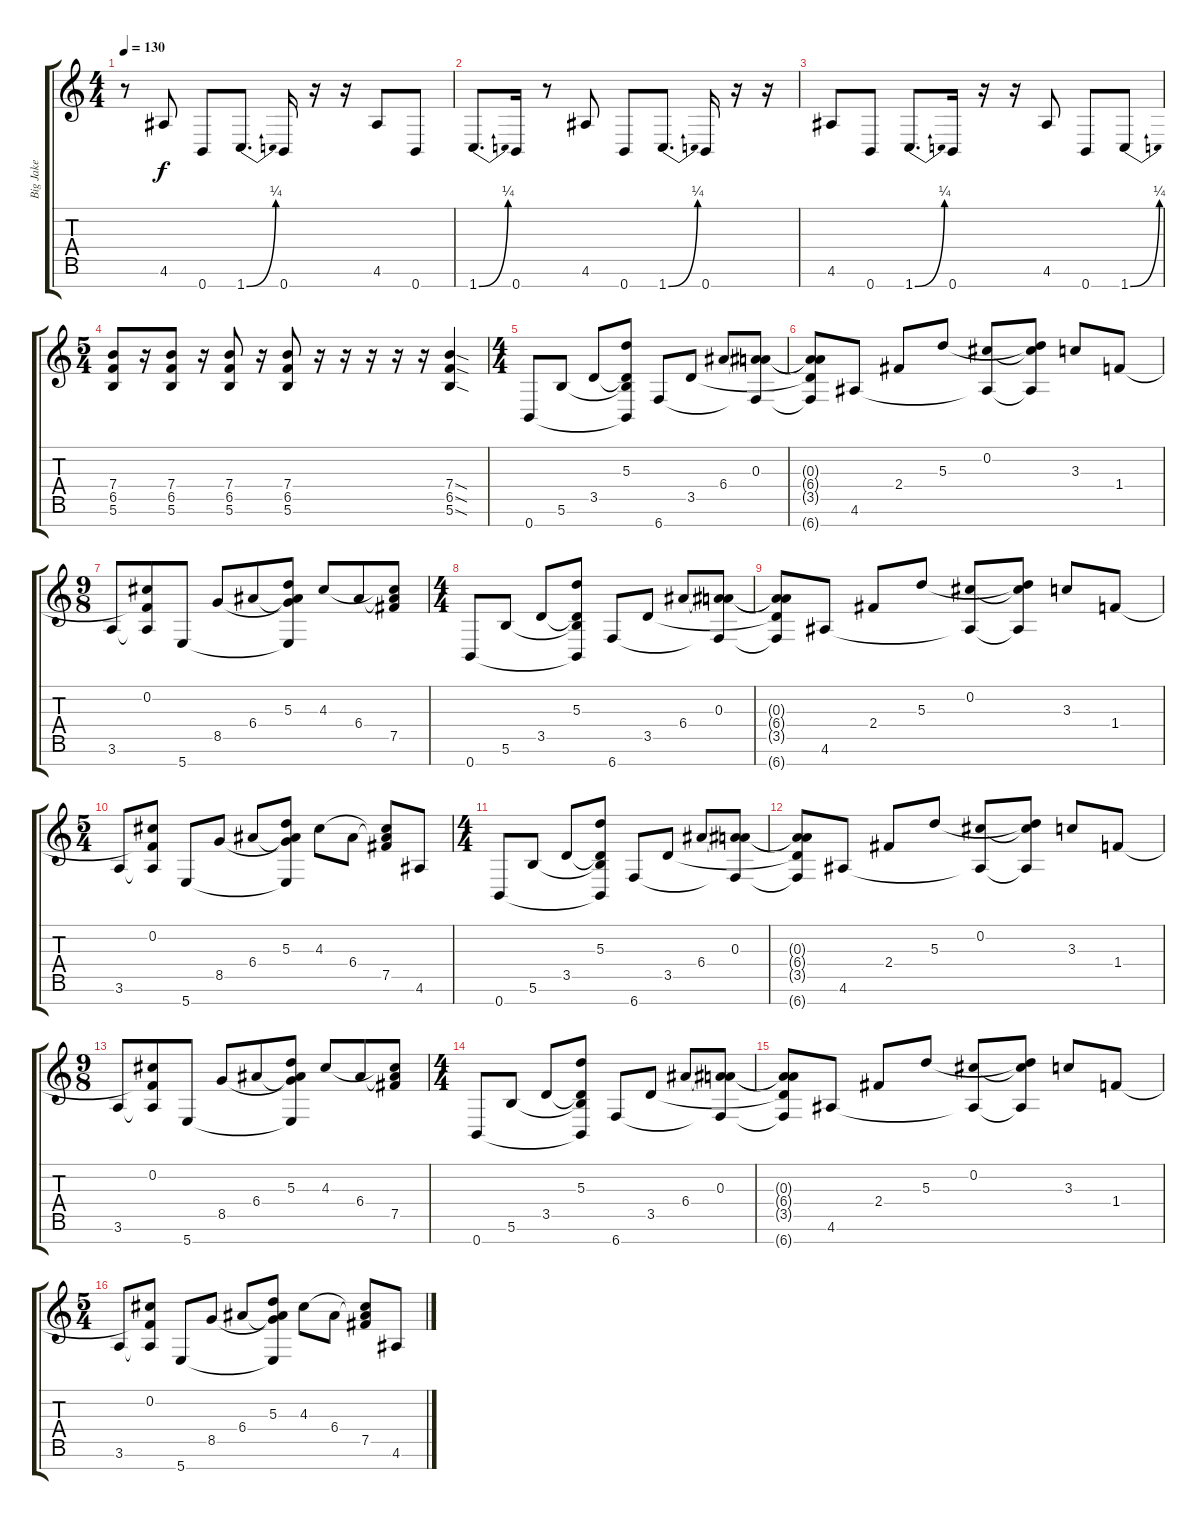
\track ("Big Jake" "Big Jake") {instrument distortionguitar}
\staff {score tabs}
\tuning (Gb4 Db4 A3 E3 B2 Gb2 B1) {hide}
\ts (4 4)
\tempo 130
\clef g2
\ks c
r.8{dy f} 4.6.8 0.7.8 1.7{be (bend 0 0 60 1)}.8{d} 0.7.16 r.16 r.16 4.6.8 0.7.8 |
1.7{be (bend 0 0 60 1)}.8{d} 0.7.16 r.8 4.6.8 0.7.8 1.7{be (bend 0 0 60 1)}.8{d} 0.7.16 r.16 r.16 |
4.6.8 0.7.8 1.7{be (bend 0 0 60 1)}.8{d} 0.7.16 r.16 r.16 4.6.8 0.7.8 1.7{be (bend 0 0 60 1)}.8 |
\ts (5 4)
(7.4 6.5 5.6).8 r.16 (7.4 6.5 5.6).8 r.16 (7.4 6.5 5.6).8 r.16 (7.4 6.5 5.6).8 r.16 r.16 r.16 r.16 r.16 (7.4{sod} 6.5{sod} 5.6{sod}).4 |
\ts (4 4)
0.7.8 5.6.8 3.5.8 (5.3 3.5{t} 5.6{t} 0.7{t}).8 6.7.8 3.5.8 6.4.8 (0.3 6.4{t} 6.7{t}).8 |
(0.3{t} 6.4{t} 3.5{t} 6.7{t}).8 4.6.8 2.4.8 5.3.8 (0.2 4.6{t}).8 (0.2{t} 5.3{t} 4.6{t}).8 3.3.8 1.4.8 |
\ts (9 8)
3.6.8 (0.2 1.4{t} 3.6{t}).8 5.7.8 8.5.8 6.4.8 (5.3 6.4{t} 8.5{t} 5.7{t}).8 4.3.8 6.4.8 (4.3{t} 6.4{t} 7.5).8 |
\ts (4 4)
0.7.8 5.6.8 3.5.8 (5.3 3.5{t} 5.6{t} 0.7{t}).8 6.7.8 3.5.8 6.4.8 (0.3 6.4{t} 6.7{t}).8 |
(0.3{t} 6.4{t} 3.5{t} 6.7{t}).8 4.6.8 2.4.8 5.3.8 (0.2 4.6{t}).8 (0.2{t} 5.3{t} 4.6{t}).8 3.3.8 1.4.8 |
\ts (5 4)
3.6.8 (0.2 1.4{t} 3.6{t}).8 5.7.8 8.5.8 6.4.8 (5.3 6.4{t} 8.5{t} 5.7{t}).8 4.3.8 6.4.8 (4.3{t} 6.4{t} 7.5).8 4.6.8 |
\ts (4 4)
0.7.8 5.6.8 3.5.8 (5.3 3.5{t} 5.6{t} 0.7{t}).8 6.7.8 3.5.8 6.4.8 (0.3 6.4{t} 6.7{t}).8 |
(0.3{t} 6.4{t} 3.5{t} 6.7{t}).8 4.6.8 2.4.8 5.3.8 (0.2 4.6{t}).8 (0.2{t} 5.3{t} 4.6{t}).8 3.3.8 1.4.8 |
\ts (9 8)
3.6.8 (0.2 1.4{t} 3.6{t}).8 5.7.8 8.5.8 6.4.8 (5.3 6.4{t} 8.5{t} 5.7{t}).8 4.3.8 6.4.8 (4.3{t} 6.4{t} 7.5).8 |
\ts (4 4)
0.7.8 5.6.8 3.5.8 (5.3 3.5{t} 5.6{t} 0.7{t}).8 6.7.8 3.5.8 6.4.8 (0.3 6.4{t} 6.7{t}).8 |
(0.3{t} 6.4{t} 3.5{t} 6.7{t}).8 4.6.8 2.4.8 5.3.8 (0.2 4.6{t}).8 (0.2{t} 5.3{t} 4.6{t}).8 3.3.8 1.4.8 |
\ts (5 4)
3.6.8 (0.2 1.4{t} 3.6{t}).8 5.7.8 8.5.8 6.4.8 (5.3 6.4{t} 8.5{t} 5.7{t}).8 4.3.8 6.4.8 (4.3{t} 6.4{t} 7.5).8 4.6.8
